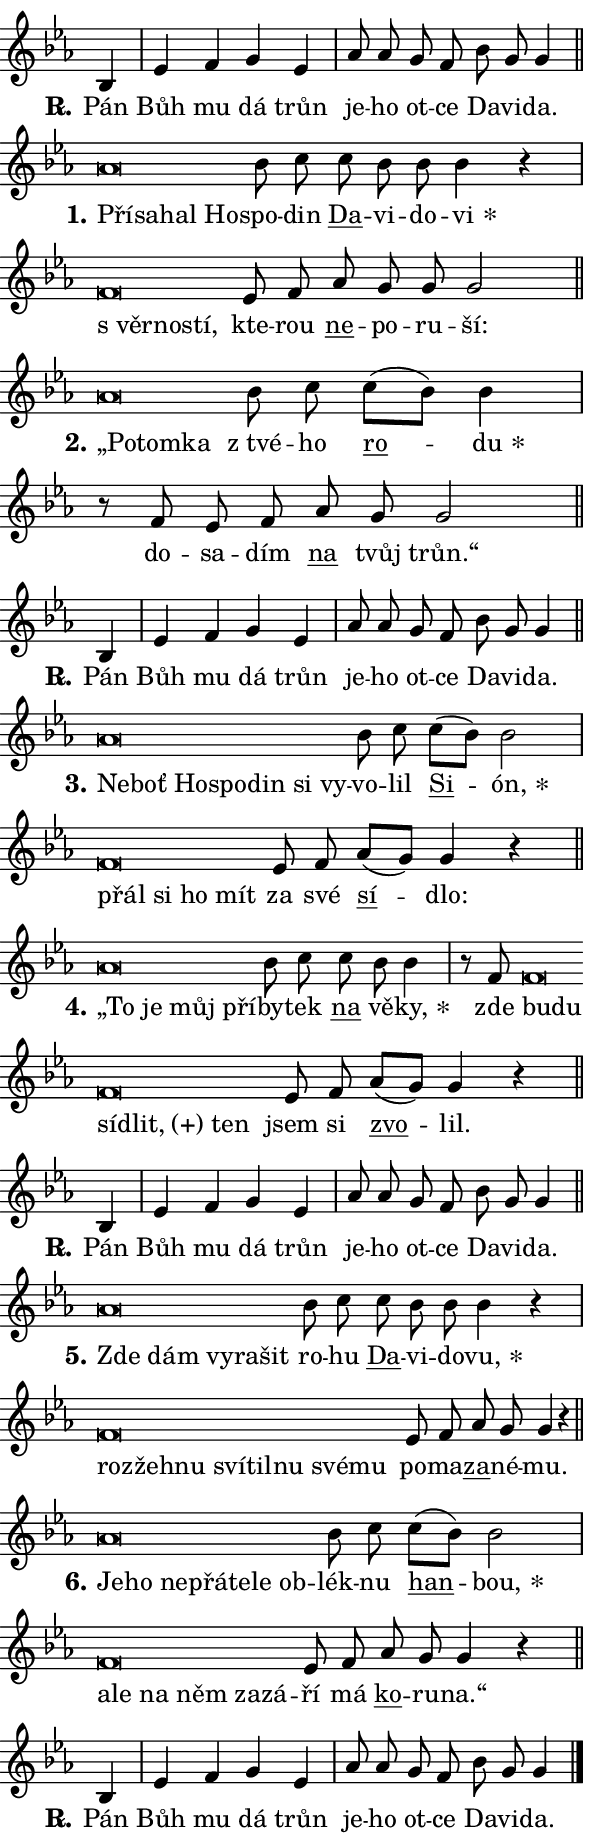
\version "2.24.0"
\header { tagline = "" }
\paper {
  indent = 0\cm
  top-margin = 0\cm
  right-margin = 0.13\cm % to fit lyric hyphens
  bottom-margin = 0\cm
  left-margin = 0\cm
  paper-width = 10\cm
  page-breaking = #ly:one-page-breaking
  system-system-spacing.basic-distance = #11
  score-system-spacing.basic-distance = #11
  ragged-last = ##f
}


%% Author: Thomas Morley
%% https://lists.gnu.org/archive/html/lilypond-user/2020-05/msg00002.html
#(define (line-position grob)
"Returns position of @var[grob} in current system:
   @code{'start}, if at first time-step
   @code{'end}, if at last time-step
   @code{'middle} otherwise
"
  (let* ((col (ly:item-get-column grob))
         (ln (ly:grob-object col 'left-neighbor))
         (rn (ly:grob-object col 'right-neighbor))
         (col-to-check-left (if (ly:grob? ln) ln col))
         (col-to-check-right (if (ly:grob? rn) rn col))
         (break-dir-left
           (and
             (ly:grob-property col-to-check-left 'non-musical #f)
             (ly:item-break-dir col-to-check-left)))
         (break-dir-right
           (and
             (ly:grob-property col-to-check-right 'non-musical #f)
             (ly:item-break-dir col-to-check-right))))
        (cond ((eqv? 1 break-dir-left) 'start)
              ((eqv? -1 break-dir-right) 'end)
              (else 'middle))))

#(define (tranparent-at-line-position vctor)
  (lambda (grob)
  "Relying on @code{line-position} select the relevant enry from @var{vctor}.
Used to determine transparency,"
    (case (line-position grob)
      ((end) (not (vector-ref vctor 0)))
      ((middle) (not (vector-ref vctor 1)))
      ((start) (not (vector-ref vctor 2))))))

noteHeadBreakVisibility =
#(define-music-function (break-visibility)(vector?)
"Makes @code{NoteHead}s transparent relying on @var{break-visibility}"
#{
  \override NoteHead.transparent =
    #(tranparent-at-line-position break-visibility)
#})

#(define delete-ledgers-for-transparent-note-heads
  (lambda (grob)
    "Reads whether a @code{NoteHead} is transparent.
If so this @code{NoteHead} is removed from @code{'note-heads} from
@var{grob}, which is supposed to be @code{LedgerLineSpanner}.
As a result ledgers are not printed for this @code{NoteHead}"
    (let* ((nhds-array (ly:grob-object grob 'note-heads))
           (nhds-list
             (if (ly:grob-array? nhds-array)
                 (ly:grob-array->list nhds-array)
                 '()))
           ;; Relies on the transparent-property being done before
           ;; Staff.LedgerLineSpanner.after-line-breaking is executed.
           ;; This is fragile ...
           (to-keep
             (remove
               (lambda (nhd)
                 (ly:grob-property nhd 'transparent #f))
               nhds-list)))
      ;; TODO find a better method to iterate over grob-arrays, similiar
      ;; to filter/remove etc for lists
      ;; For now rebuilt from scratch
      (set! (ly:grob-object grob 'note-heads)  '())
      (for-each
        (lambda (nhd)
          (ly:pointer-group-interface::add-grob grob 'note-heads nhd))
        to-keep))))

squashNotes = {
  \override NoteHead.X-extent = #'(-0.2 . 0.2)
  \override NoteHead.Y-extent = #'(-0.75 . 0)
  \override NoteHead.stencil =
    #(lambda (grob)
       (let ((pos (ly:grob-property grob 'staff-position)))
         (begin
           (if (< pos -7) (display "ERROR: Lower brevis then expected\n") (display ""))
           (if (<= pos -6) ly:text-interface::print ly:note-head::print))))
}
unSquashNotes = {
  \revert NoteHead.X-extent
  \revert NoteHead.Y-extent
  \revert NoteHead.stencil
}

hideNotes = \noteHeadBreakVisibility #begin-of-line-visible
unHideNotes = \noteHeadBreakVisibility #all-visible

% work-around for resetting accidentals
% https://lilypond.org/doc/v2.23/Documentation/notation/displaying-rhythms#unmetered-music
cadenzaMeasure = {
  \cadenzaOff
  \partial 1024 s1024
  \cadenzaOn
}

#(define-markup-command (accent layout props text) (markup?)
  "Underline accented syllable"
  (interpret-markup layout props
    #{\markup \override #'(offset . 4.3) \underline { #text }#}))

responsum = \markup \concat {
  "R" \hspace #-1.05 \path #0.1 #'((moveto 0 0.07) (lineto 0.9 0.8)) \hspace #0.05 "."
}

spaceSize = #0.6828661417322834 % exact space size for TeX Gyre Schola

\layout {
  \context {
    \Staff
    \remove "Time_signature_engraver"
    \override LedgerLineSpanner.after-line-breaking = #delete-ledgers-for-transparent-note-heads
  }
  \context {
    \Lyrics {
      \override LyricSpace.minimum-distance = \spaceSize
      \override LyricText.font-name = #"TeX Gyre Schola"
      \override LyricText.font-size = 1
      \override StanzaNumber.font-name = #"TeX Gyre Schola Bold"
      \override StanzaNumber.font-size = 1
    }
  }
  \context {
    \Score 
    \override NoteHead.text =
      #(lambda (grob) 
        (let ((pos (ly:grob-property grob 'staff-position)))
          #{\markup {
            \combine
              \halign #-0.55 \raise #(if (= pos -6) 0 0.5) \override #'(thickness . 2) \draw-line #'(3.2 . 0)
              \musicglyph "noteheads.sM1"
          }#}))
  }
}

% magnetic-lyrics.ily
%
%   written by
%     Jean Abou Samra <jean@abou-samra.fr>
%     Werner Lemberg <wl@gnu.org>
%
%   adapted by
%     Jiri Hon <jiri.hon@gmail.com>
%
% Version 2022-Apr-15

% https://www.mail-archive.com/lilypond-user@gnu.org/msg149350.html

#(define (Left_hyphen_pointer_engraver context)
   "Collect syllable-hyphen-syllable occurrences in lyrics and store
them in properties.  This engraver only looks to the left.  For
example, if the lyrics input is @code{foo -- bar}, it does the
following.

@itemize @bullet
@item
Set the @code{text} property of the @code{LyricHyphen} grob between
@q{foo} and @q{bar} to @code{foo}.

@item
Set the @code{left-hyphen} property of the @code{LyricText} grob with
text @q{foo} to the @code{LyricHyphen} grob between @q{foo} and
@q{bar}.
@end itemize

Use this auxiliary engraver in combination with the
@code{lyric-@/text::@/apply-@/magnetic-@/offset!} hook."
   (let ((hyphen #f)
         (text #f))
     (make-engraver
      (acknowledgers
       ((lyric-syllable-interface engraver grob source-engraver)
        (set! text grob)))
      (end-acknowledgers
       ((lyric-hyphen-interface engraver grob source-engraver)
        ;(when (not (grob::has-interface grob 'lyric-space-interface))
          (set! hyphen grob)));)
      ((stop-translation-timestep engraver)
       (when (and text hyphen)
         (ly:grob-set-object! text 'left-hyphen hyphen))
       (set! text #f)
       (set! hyphen #f)))))

#(define (lyric-text::apply-magnetic-offset! grob)
   "If the space between two syllables is less than the value in
property @code{LyricText@/.details@/.squash-threshold}, move the right
syllable to the left so that it gets concatenated with the left
syllable.

Use this function as a hook for
@code{LyricText@/.after-@/line-@/breaking} if the
@code{Left_@/hyphen_@/pointer_@/engraver} is active."
   (let ((hyphen (ly:grob-object grob 'left-hyphen #f)))
     (when hyphen
       (let ((left-text (ly:spanner-bound hyphen LEFT)))
         (when (grob::has-interface left-text 'lyric-syllable-interface)
           (let* ((common (ly:grob-common-refpoint grob left-text X))
                  (this-x-ext (ly:grob-extent grob common X))
                  (left-x-ext
                   (begin
                     ;; Trigger magnetism for left-text.
                     (ly:grob-property left-text 'after-line-breaking)
                     (ly:grob-extent left-text common X)))
                  ;; `delta` is the gap width between two syllables.
                  (delta (- (interval-start this-x-ext)
                            (interval-end left-x-ext)))
                  (details (ly:grob-property grob 'details))
                  (threshold (assoc-get 'squash-threshold details 0.2)))
             (when (< delta threshold)
               (let* (;; We have to manipulate the input text so that
                      ;; ligatures crossing syllable boundaries are not
                      ;; disabled.  For languages based on the Latin
                      ;; script this is essentially a beautification.
                      ;; However, for non-Western scripts it can be a
                      ;; necessity.
                      (lt (ly:grob-property left-text 'text))
                      (rt (ly:grob-property grob 'text))
                      (is-space (grob::has-interface hyphen 'lyric-space-interface))
                      (space (if is-space " " ""))
                      (extra-delta (if is-space spaceSize 0))
                      ;; Append new syllable.
                      (ltrt-space (if (and (string? lt) (string? rt))
                                (string-append lt space rt)
                                (make-concat-markup (list lt space rt))))
                      ;; Right-align `ltrt` to the right side.
                      (ltrt-space-markup (grob-interpret-markup
                               grob
                               (make-translate-markup
                                (cons (interval-length this-x-ext) 0)
                                (make-right-align-markup ltrt-space)))))
                 (begin
                   ;; Don't print `left-text`.
                   (ly:grob-set-property! left-text 'stencil #f)
                   ;; Set text and stencil (which holds all collected
                   ;; syllables so far) and shift it to the left.
                   (ly:grob-set-property! grob 'text ltrt-space)
                   (ly:grob-set-property! grob 'stencil ltrt-space-markup)
                   (ly:grob-translate-axis! grob (- (- delta extra-delta)) X))))))))))


#(define (lyric-hyphen::displace-bounds-first grob)
   ;; Make very sure this callback isn't triggered too early.
   (let ((left (ly:spanner-bound grob LEFT))
         (right (ly:spanner-bound grob RIGHT)))
     (ly:grob-property left 'after-line-breaking)
     (ly:grob-property right 'after-line-breaking)
     (ly:lyric-hyphen::print grob)))

squashThreshold = #0.4

\layout {
  \context {
    \Lyrics
    \consists #Left_hyphen_pointer_engraver
    \override LyricText.after-line-breaking =
      #lyric-text::apply-magnetic-offset!
    \override LyricHyphen.stencil = #lyric-hyphen::displace-bounds-first
    \override LyricText.details.squash-threshold = \squashThreshold
    \override LyricHyphen.minimum-distance = 0
    \override LyricHyphen.minimum-length = \squashThreshold
  }
}

squashText = \override LyricText.details.squash-threshold = 9999
unSquashText = \override LyricText.details.squash-threshold = \squashThreshold

leftText = \override LyricText.self-alignment-X = #LEFT
unLeftText = \revert LyricText.self-alignment-X

starOffset = #(lambda (grob) 
                (let ((x_offset (ly:self-alignment-interface::aligned-on-x-parent grob)))
                  (if (= x_offset 0) 0 (+ x_offset 1.2))))

star = #(define-music-function (syllable)(string?)
"Append star separator at the end of a syllable"
#{
  \once \override LyricText.X-offset = #starOffset
  \lyricmode { \markup {
    #syllable
    \override #'((font-name . "TeX Gyre Schola Bold")) \hspace #0.2 \lower #0.65 \larger "*"
  } }
#})

starAccent = #(define-music-function (syllable)(string?)
"Append star separator at the end of a syllable and make accent"
#{
  \once \override LyricText.X-offset = #starOffset
  \lyricmode { \markup {
    \accent #syllable
    \override #'((font-name . "TeX Gyre Schola Bold")) \hspace #0.2 \lower #0.65 \larger "*"
  } }
#})

breath = #(define-music-function (syllable)(string?)
"Append breathing indicator at the end of a syllable"
#{
  \lyricmode { \markup { #syllable "+" } }
#})

optionalBreath = #(define-music-function (syllable)(string?)
"Append optional breathing indicator at the end of a syllable"
#{
  \lyricmode { \markup { #syllable "(+)" } }
#})


\score {
    <<
        \new Voice = "melody" { \cadenzaOn \key es \major \relative { bes4 \cadenzaMeasure \bar "|" es f g es \cadenzaMeasure \bar "|" as8 as g f bes g g4 \cadenzaMeasure \bar "||" \break } }
        \new Lyrics \lyricsto "melody" { \lyricmode { \set stanza = \responsum
Pán Bůh mu dá trůn je -- ho ot -- ce Da -- vi -- da. } }
    >>
    \layout {}
}

\score {
    <<
        \new Voice = "melody" { \cadenzaOn \key es \major \relative { \squashNotes as'\breve*1/16 \hideNotes \breve*1/16 \bar "" \breve*1/16 \breve*1/16 \bar "" \unHideNotes \unSquashNotes bes8 c \bar "" c bes bes bes4 r \cadenzaMeasure \bar "|" \squashNotes f\breve*1/16 \hideNotes \breve*1/16 \breve*1/16 \bar "" \unHideNotes \unSquashNotes es8 f \bar "" as g g g2 \cadenzaMeasure \bar "||" \break } }
        \new Lyrics \lyricsto "melody" { \lyricmode { \set stanza = "1."
\leftText Pří -- \squashText sa -- hal Ho -- \unLeftText \unSquashText spo -- din \markup \accent Da -- vi -- do -- \star vi \leftText "s věr" -- \squashText no -- stí, \unLeftText \unSquashText kte -- rou \markup \accent ne -- po -- ru -- ší: } }
    >>
    \layout {}
}

\score {
    <<
        \new Voice = "melody" { \cadenzaOn \key es \major \relative { \squashNotes as'\breve*1/16 \hideNotes \breve*1/16 \breve*1/16 \bar "" \unHideNotes \unSquashNotes bes8 c \bar "" c[( bes)] bes4 \cadenzaMeasure \bar "|" r8 f es8 f \bar "" as g g2 \cadenzaMeasure \bar "||" \break } }
        \new Lyrics \lyricsto "melody" { \lyricmode { \set stanza = "2."
\leftText „Po -- \squashText tom -- ka \unLeftText \unSquashText "z tvé" -- ho \markup \accent ro -- \star du do -- sa -- dím \markup \accent na tvůj trůn.“ } }
    >>
    \layout {}
}

\score {
    <<
        \new Voice = "melody" { \cadenzaOn \key es \major \relative { bes4 \cadenzaMeasure \bar "|" es f g es \cadenzaMeasure \bar "|" as8 as g f bes g g4 \cadenzaMeasure \bar "||" \break } }
        \new Lyrics \lyricsto "melody" { \lyricmode { \set stanza = \responsum
Pán Bůh mu dá trůn je -- ho ot -- ce Da -- vi -- da. } }
    >>
    \layout {}
}

\score {
    <<
        \new Voice = "melody" { \cadenzaOn \key es \major \relative { \squashNotes as'\breve*1/16 \hideNotes \breve*1/16 \bar "" \breve*1/16 \bar "" \breve*1/16 \bar "" \breve*1/16 \bar "" \breve*1/16 \breve*1/16 \bar "" \unHideNotes \unSquashNotes bes8 c \bar "" c[( bes)] bes2 \cadenzaMeasure \bar "|" \squashNotes f\breve*1/16 \hideNotes \breve*1/16 \bar "" \breve*1/16 \breve*1/16 \bar "" \unHideNotes \unSquashNotes es8 f \bar "" as[( g)] g4 r \cadenzaMeasure \bar "||" \break } }
        \new Lyrics \lyricsto "melody" { \lyricmode { \set stanza = "3."
\leftText Ne -- \squashText boť Ho -- spo -- din si vy -- \unLeftText \unSquashText vo -- lil \markup \accent Si -- \star ón, \leftText přál \squashText si ho mít \unLeftText \unSquashText za své \markup \accent sí -- dlo: } }
    >>
    \layout {}
}

\score {
    <<
        \new Voice = "melody" { \cadenzaOn \key es \major \relative { \squashNotes as'\breve*1/16 \hideNotes \breve*1/16 \bar "" \breve*1/16 \breve*1/16 \bar "" \unHideNotes \unSquashNotes bes8 c \bar "" c bes bes4 \cadenzaMeasure \bar "|" r8 f8 \squashNotes f\breve*1/16 \hideNotes \breve*1/16 \bar "" \breve*1/16 \bar "" \breve*1/16 \breve*1/16 \bar "" \unHideNotes \unSquashNotes es8 f \bar "" as[( g)] g4 r \cadenzaMeasure \bar "||" \break } }
        \new Lyrics \lyricsto "melody" { \lyricmode { \set stanza = "4."
\leftText „To \squashText je můj pří -- \unLeftText \unSquashText by -- tek \markup \accent na vě -- \star ky, zde \leftText bu -- \squashText du sí -- \optionalBreath dlit, ten \unLeftText \unSquashText jsem si \markup \accent zvo -- lil. } }
    >>
    \layout {}
}

\score {
    <<
        \new Voice = "melody" { \cadenzaOn \key es \major \relative { bes4 \cadenzaMeasure \bar "|" es f g es \cadenzaMeasure \bar "|" as8 as g f bes g g4 \cadenzaMeasure \bar "||" \break } }
        \new Lyrics \lyricsto "melody" { \lyricmode { \set stanza = \responsum
Pán Bůh mu dá trůn je -- ho ot -- ce Da -- vi -- da. } }
    >>
    \layout {}
}

\score {
    <<
        \new Voice = "melody" { \cadenzaOn \key es \major \relative { \squashNotes as'\breve*1/16 \hideNotes \breve*1/16 \bar "" \breve*1/16 \bar "" \breve*1/16 \breve*1/16 \bar "" \unHideNotes \unSquashNotes bes8 c \bar "" c bes bes bes4 r \cadenzaMeasure \bar "|" \squashNotes f\breve*1/16 \hideNotes \breve*1/16 \bar "" \breve*1/16 \bar "" \breve*1/16 \bar "" \breve*1/16 \bar "" \breve*1/16 \bar "" \breve*1/16 \breve*1/16 \bar "" \unHideNotes \unSquashNotes es8 f \bar "" as g g4 r \cadenzaMeasure \bar "||" \break } }
        \new Lyrics \lyricsto "melody" { \lyricmode { \set stanza = "5."
\leftText Zde \squashText dám vy -- ra -- šit \unLeftText \unSquashText ro -- hu \markup \accent Da -- vi -- do -- \star vu, \leftText roz -- \squashText žeh -- nu sví -- til -- nu své -- mu \unLeftText \unSquashText po -- ma -- \markup \accent za -- né -- mu. } }
    >>
    \layout {}
}

\score {
    <<
        \new Voice = "melody" { \cadenzaOn \key es \major \relative { \squashNotes as'\breve*1/16 \hideNotes \breve*1/16 \bar "" \breve*1/16 \bar "" \breve*1/16 \bar "" \breve*1/16 \bar "" \breve*1/16 \breve*1/16 \bar "" \unHideNotes \unSquashNotes bes8 c \bar "" c[( bes)] bes2 \cadenzaMeasure \bar "|" \squashNotes f\breve*1/16 \hideNotes \breve*1/16 \bar "" \breve*1/16 \bar "" \breve*1/16 \bar "" \breve*1/16 \breve*1/16 \bar "" \unHideNotes \unSquashNotes es8 f \bar "" as g g4 r \cadenzaMeasure \bar "||" \break } }
        \new Lyrics \lyricsto "melody" { \lyricmode { \set stanza = "6."
\leftText Je -- \squashText ho ne -- přá -- te -- le ob -- \unLeftText \unSquashText lék -- nu \markup \accent han -- \star bou, \leftText a -- \squashText le na něm za -- zá -- \unLeftText \unSquashText ří má \markup \accent ko -- ru -- na.“ } }
    >>
    \layout {}
}

\score {
    <<
        \new Voice = "melody" { \cadenzaOn \key es \major \relative { bes4 \cadenzaMeasure \bar "|" es f g es \cadenzaMeasure \bar "|" as8 as g f bes g g4 \cadenzaMeasure \bar "||" \break } \bar "|." }
        \new Lyrics \lyricsto "melody" { \lyricmode { \set stanza = \responsum
Pán Bůh mu dá trůn je -- ho ot -- ce Da -- vi -- da. } }
    >>
    \layout {}
}
